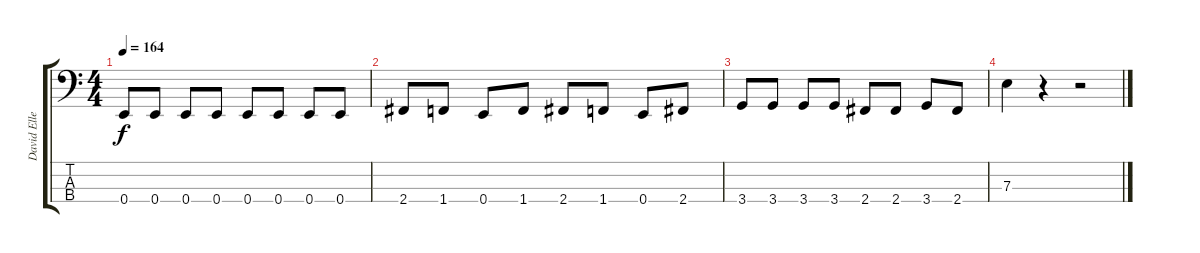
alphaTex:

\track ("David Ellefson (Bass)" "David Elle") {instrument electricguitarjazz}
\staff {score tabs}
\tuning (G2 D2 A1 E1) {hide}
\ts (4 4)
\tempo 164
\clef f4
\ks c
0.4.8{dy f} 0.4.8 0.4.8 0.4.8 0.4.8 0.4.8 0.4.8 0.4.8 |
2.4.8 1.4.8 0.4.8 1.4.8 2.4.8 1.4.8 0.4.8 2.4.8 |
3.4.8 3.4.8 3.4.8 3.4.8 2.4.8 2.4.8 3.4.8 2.4.8 |
7.3.4 r.4 r.2
